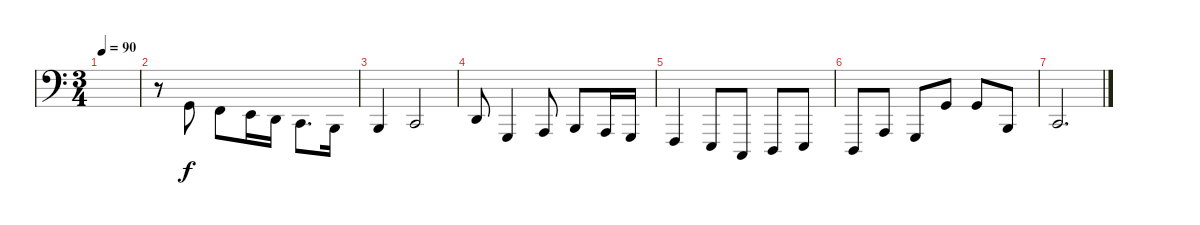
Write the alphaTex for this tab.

\track "" {instrument churchorgan}
\staff {score}
\tuning (C3 G2 D2 A1 E1 B0) {hide}
\ts (3 4)
\tempo 90
\clef f4
\ks c
|
r.8 5.3.8{beam Down} 3.3.8{beam Down} 2.3.16{beam Down} 0.3.16{beam Down} 3.4.8{d beam Down} 2.4.16{beam Down} |
2.4.4{beam Up} 3.4.2 |
0.3.8 3.5.4 0.4.8 2.4.8 0.4.16 3.5.16 |
1.5.4 0.5.8 1.6.8 3.6.8 0.5.8 |
3.6.8 0.4.8 3.5.8 0.2.8 0.2.8 2.4.8 |
3.4.2{d}
